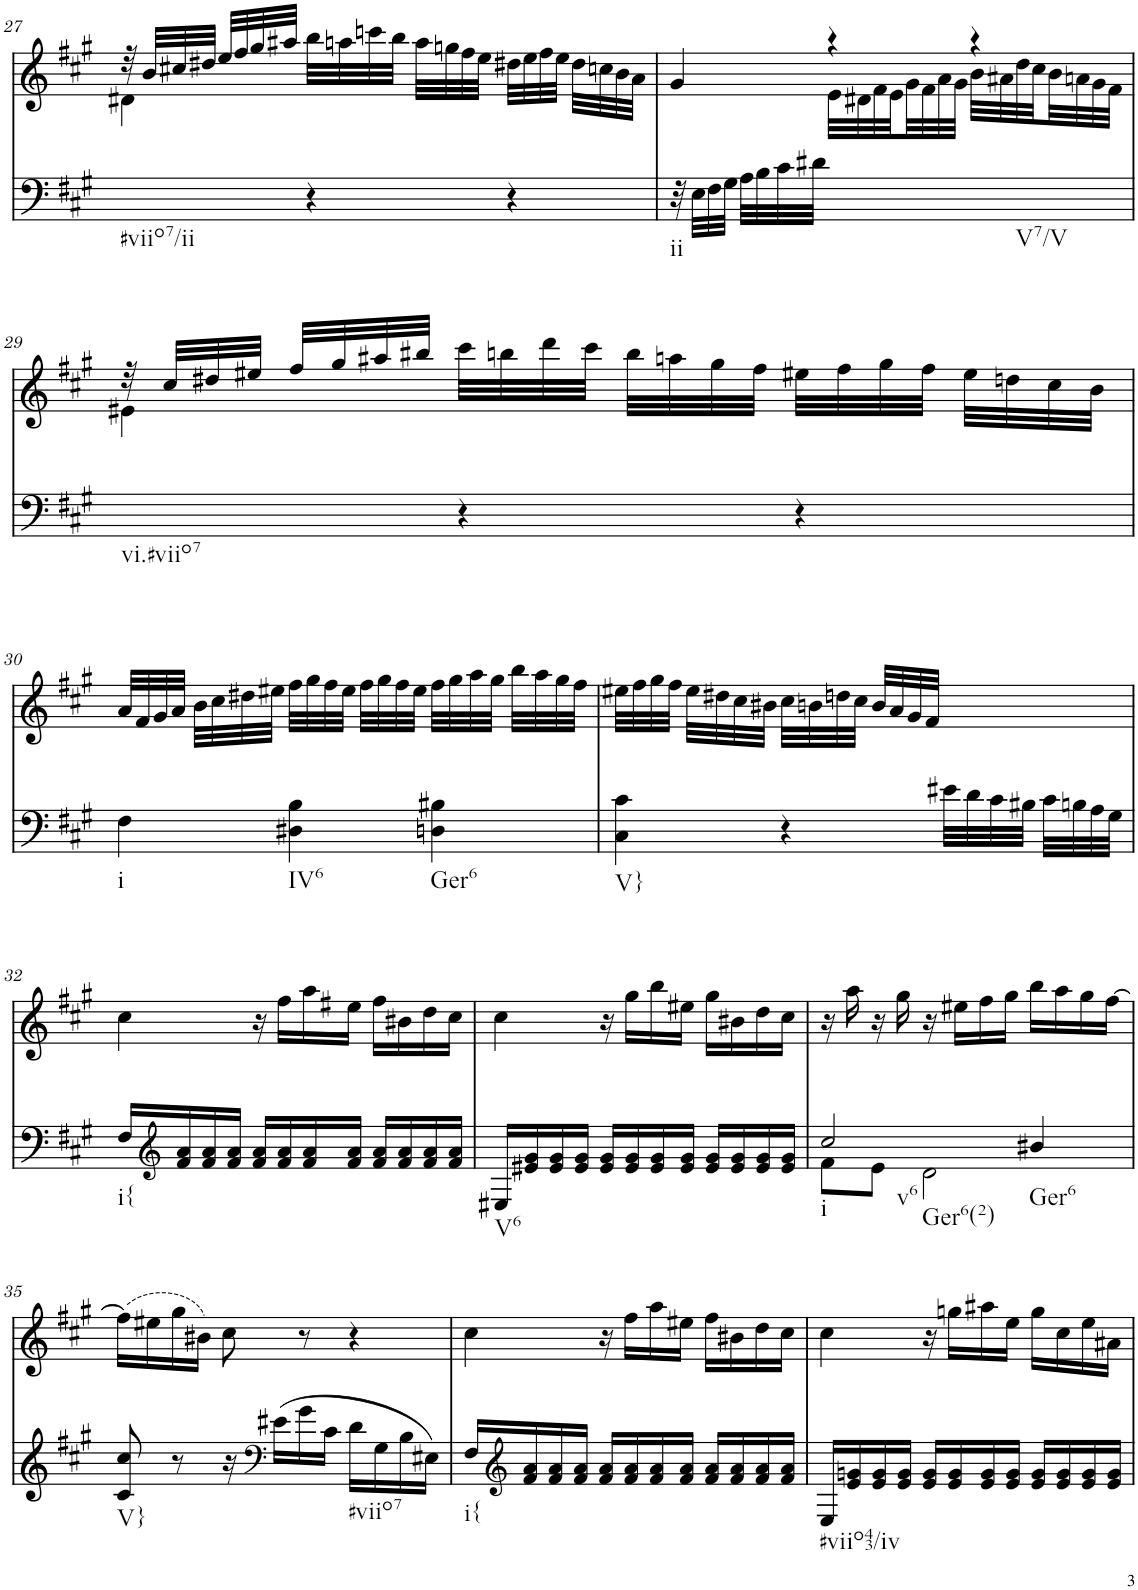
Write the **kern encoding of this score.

**kern	**kern
*part2	*part1
*staff2	*staff1
*I"Piano, unbenannt	*I"Piano, unbenannt
*I'Pno	*I'Pno
!!LO:PB:g=z
*clefF4	*clefG2
*k[f#c#g#]	*k[f#c#g#]
*M3/4	*M3/4
=27	=27
*	*^
!LO:TX:b:t=#viio7/ii	!	!
4ryy	32r	4d#X\
.	32b/LLL	.
.	32cc#X/	.
.	32dd#X/JJJ	.
.	32ee/LLL	.
.	32ff#/	.
.	32gg#/	.
.	32aa#X/JJJ	.
4r	32bb\LLL	2ryy
.	32aan\	.
.	32cccn\	.
.	32bb\JJJ	.
.	32aa\LLL	.
.	32ggn\	.
.	32ff#\	.
.	32ee\JJJ	.
4r	32dd#X\LLL	.
.	32ee\	.
.	32ff#\	.
.	32ee\JJJ	.
.	32dd#\LLL	.
.	32ccn\	.
.	32b\	.
.	32a\JJJ	.
=28	=28	=28
!LO:TX:b:t=ii	!	!
32r	4g#/	4ryy
32E\LLL	.	.
32F#\	.	.
32G#\JJJ	.	.
32A\LLL	.	.
32B\	.	.
32c#\	.	.
32d#X\JJJ	.	.
4ryy	4r	32e\LLL
.	.	32d#X\
.	.	32f#\
.	.	32e\
.	.	32g#\
.	.	32f#\
.	.	32a\
.	.	32g#\JJJ
!LO:TX:b:t=V7/V	!	!
4ryy	4r	32b\LLL
.	.	32a#X\
.	.	32dd\
.	.	32cc#\
.	.	32b\
.	.	32an\
.	.	32g#\
.	.	32f#\JJJ
!!LO:LB:g=z	!!
=29	=29	=29
!LO:TX:b:t=vi.#viio7	!	!
4ryy	32r	4e#X\
.	32cc#/LLL	.
.	32dd#X/	.
.	32ee#X/JJJ	.
.	32ff#/LLL	.
.	32gg#/	.
.	32aa#X/	.
.	32bb#X/JJJ	.
4r	32ccc#\LLL	2ryy
.	32bbn\	.
.	32ddd\	.
.	32ccc#\JJJ	.
.	32bb\LLL	.
.	32aan\	.
.	32gg#\	.
.	32ff#\JJJ	.
4r	32ee#X\LLL	.
.	32ff#\	.
.	32gg#\	.
.	32ff#\JJJ	.
.	32ee#\LLL	.
.	32ddn\	.
.	32cc#\	.
.	32b\JJJ	.
*	*v	*v
!!LO:LB:g=z
=30	=30
!LO:TX:b:t=i	!
4F#\	32a/LLL
.	32f#/
.	32g#/
.	32a/JJJ
.	32b\LLL
.	32cc#\
.	32dd#X\
.	32ee#X\JJJ
!LO:TX:b:t=IV6	!
4D#X\ 4B\	32ff#\LLL
.	32gg#\
.	32ff#\
.	32ee#\JJJ
.	32ff#\LLL
.	32gg#\
.	32ff#\
.	32ee#\JJJ
!LO:TX:b:t=Ger6	!
4Dn\ 4B#X\	32ff#\LLL
.	32gg#\
.	32aa\
.	32gg#\JJJ
.	32bb\LLL
.	32aa\
.	32gg#\
.	32ff#\JJJ
=31	=31
!LO:TX:b:t=V}	!
4C#\ 4c#\	32ee#X\LLL
.	32ff#\
.	32gg#\
.	32ff#\JJJ
.	32ee#\LLL
.	32dd#X\
.	32cc#\
.	32b#X\JJJ
4r	32cc#\LLL
.	32bn\
.	32ddn\
.	32cc#\JJJ
.	32b/LLL
.	32a/
.	32g#/
.	32f#/JJJ
32e#X\LLL	4ryy
32d\	.
32c#\	.
32B#X\JJJ	.
32c#\LLL	.
32Bn\	.
32A\	.
32G#\JJJ	.
!!LO:LB:g=z
=32	=32
!LO:TX:b:t=i{	!
16F#/LL	4cc#\
*clefG2	*
16f#/ 16a/	.
16f#/ 16a/	.
16f#/ 16a/JJ	.
16f#/ 16a/LL	16r
16f#/ 16a/	16ff#\LL
16f#/ 16a/	16aa\
16f#/ 16a/JJ	16ee#X\JJ
16f#/ 16a/LL	16ff#\LL
16f#/ 16a/	16b#X\
16f#/ 16a/	16dd\
16f#/ 16a/JJ	16cc#\JJ
=33	=33
!LO:TX:b:t=V6	!
16E#X/LL	4cc#\
16e#X/ 16g#/	.
16e#/ 16g#/	.
16e#/ 16g#/JJ	.
16e#/ 16g#/LL	16r
16e#/ 16g#/	16gg#\LL
16e#/ 16g#/	16bb\
16e#/ 16g#/JJ	16ee#X\JJ
16e#/ 16g#/LL	16gg#\LL
16e#/ 16g#/	16b#X\
16e#/ 16g#/	16dd\
16e#/ 16g#/JJ	16cc#\JJ
=34	=34
*^	*
!LO:TX:b:t=i	!	!
!LO:TX:b:t=v6	!	!
!LO:TX:b:t=Ger6(2)	!	!
2cc#/	8f#\L	16r
.	.	16aa\
.	8e\J	16r
.	.	16gg#\
.	2d\	16r
.	.	16ee#X\LL
.	.	16ff#\
.	.	16gg#\JJ
!LO:TX:b:t=Ger6	!	!
4b#X/	.	16bb\LL
.	.	16aa\
.	.	16gg#\
.	.	[16ff#\JJ
*v	*v	*
!!LO:LB:g=z
=35	=35
!LO:TX:b:t=V}	!
8c#/ 8cc#/	(16ff#\LL]
.	16ee#X\
8r	16gg#\
.	16b#X\JJ)
16r	8cc#\
*clefF4	*
(16e#X\LL	.
16g#\	8r
16c#\JJ	.
!LO:TX:b:t=#viio7	!
16d\LL	4r
16G#\	.
16B\	.
16E#X\JJ)	.
=36	=36
!LO:TX:b:t=i{	!
16F#/LL	4cc#\
*clefG2	*
16f#/ 16a/	.
16f#/ 16a/	.
16f#/ 16a/JJ	.
16f#/ 16a/LL	16r
16f#/ 16a/	16ff#\LL
16f#/ 16a/	16aa\
16f#/ 16a/JJ	16ee#X\JJ
16f#/ 16a/LL	16ff#\LL
16f#/ 16a/	16b#X\
16f#/ 16a/	16dd\
16f#/ 16a/JJ	16cc#\JJ
=37	=37
!LO:TX:b:t=#viio43/iv	!
16E/LL	4cc#\
16e/ 16gn/	.
16e/ 16g/	.
16e/ 16g/JJ	.
16e/ 16g/LL	16r
16e/ 16g/	16ggn\LL
16e/ 16g/	16aa#X\
16e/ 16g/JJ	16ee\JJ
16e/ 16g/LL	16gg\LL
16e/ 16g/	16cc#\
16e/ 16g/	16ee\
16e/ 16g/JJ	16a#X\JJ
=	=
*-	*-
